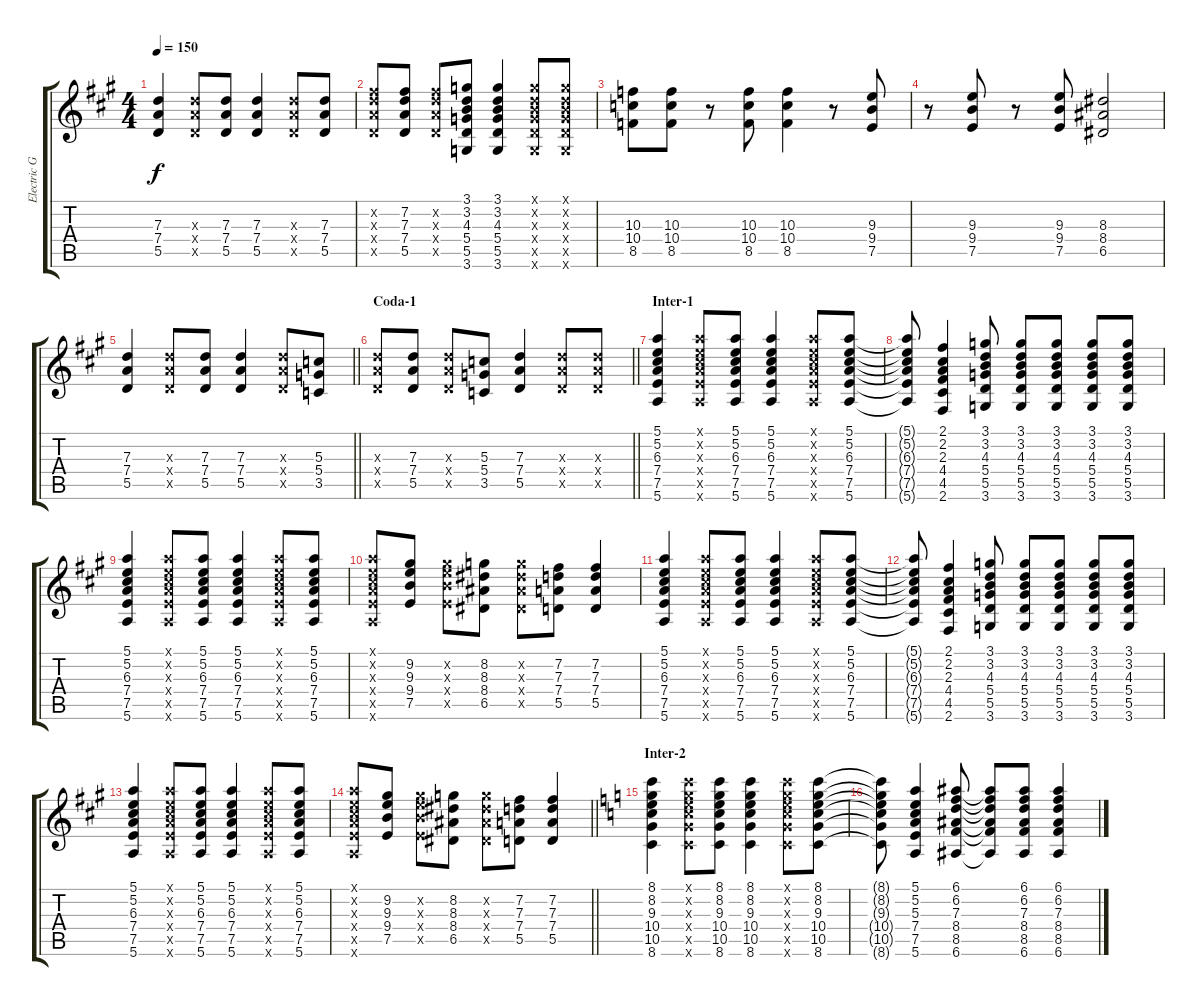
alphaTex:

\track ("Electric Guitar" "Electric G") {instrument overdrivenguitar}
\staff {score tabs}
\tuning (E4 B3 G3 D3 A2 E2) {hide}
\ts (4 4)
\tempo 150
\clef g2
\ks a
(7.3 7.4 5.5).4{dy f} (7.3{x} 7.4{x} 5.5{x}).8 (7.3 7.4 5.5).8 (7.3 7.4 5.5).4 (7.3{x} 7.4{x} 5.5{x}).8 (7.3 7.4 5.5).8 |
(7.2{x} 7.3{x} 7.4{x} 5.5{x}).8 (7.2 7.3 7.4 5.5).8 (7.2{x} 7.3{x} 7.4{x} 5.5{x}).8 (3.1 3.2 4.3 5.4 5.5 3.6).8 (3.1 3.2 4.3 5.4 5.5 3.6).4 (3.1{x} 3.2{x} 4.3{x} 5.4{x} 5.5{x} 3.6{x}).8 (3.1{x} 3.2{x} 4.3{x} 5.4{x} 5.5{x} 3.6{x}).8 |
(10.3 10.4 8.5).8 (10.3 10.4 8.5).8 r.8 (10.3 10.4 8.5).8 (10.3 10.4 8.5).4 r.8 (9.3 9.4 7.5).8 |
r.8 (9.3 9.4 7.5).8 r.8 (9.3 9.4 7.5).8 (8.3 8.4 6.5).2 |
\barLineRight lightlight
(7.3 7.4 5.5).4 (7.3{x} 7.4{x} 5.5{x}).8 (7.3 7.4 5.5).8 (7.3 7.4 5.5).4 (7.3{x} 7.4{x} 5.5{x}).8 (5.3 5.4 3.5).8 |
\section ("" "Coda-1")
\barLineRight lightlight
(7.3{x} 7.4{x} 5.5{x}).8 (7.3 7.4 5.5).8 (7.3{x} 7.4{x} 5.5{x}).8 (5.3 5.4 3.5).8 (7.3 7.4 5.5).4 (7.3{x} 7.4{x} 5.5{x}).8 (7.3{x} 7.4{x} 5.5{x}).8 |
\section ("" "Inter-1")
(5.1 5.2 6.3 7.4 7.5 5.6).4 (5.1{x} 5.2{x} 6.3{x} 7.4{x} 7.5{x} 5.6{x}).8 (5.1 5.2 6.3 7.4 7.5 5.6).8 (5.1 5.2 6.3 7.4 7.5 5.6).4 (5.1{x} 5.2{x} 6.3{x} 7.4{x} 7.5{x} 5.6{x}).8 (5.1 5.2 6.3 7.4 7.5 5.6).8 |
(5.1{t} 5.2{t} 6.3{t} 7.4{t} 7.5{t} 5.6{t}).8 (2.1 2.2 2.3 4.4 4.5 2.6).4 (3.1 3.2 4.3 5.4 5.5 3.6).8 (3.1 3.2 4.3 5.4 5.5 3.6).8 (3.1 3.2 4.3 5.4 5.5 3.6).8 (3.1 3.2 4.3 5.4 5.5 3.6).8 (3.1 3.2 4.3 5.4 5.5 3.6).8 |
(5.1 5.2 6.3 7.4 7.5 5.6).4 (5.1{x} 5.2{x} 6.3{x} 7.4{x} 7.5{x} 5.6{x}).8 (5.1 5.2 6.3 7.4 7.5 5.6).8 (5.1 5.2 6.3 7.4 7.5 5.6).4 (5.1{x} 5.2{x} 6.3{x} 7.4{x} 7.5{x} 5.6{x}).8 (5.1 5.2 6.3 7.4 7.5 5.6).8 |
(5.1{x} 5.2{x} 6.3{x} 7.4{x} 7.5{x} 5.6{x}).8 (9.2 9.3 9.4 7.5).8 (9.2{x} 9.3{x} 9.4{x} 7.5{x}).8 (8.2 8.3 8.4 6.5).8 (8.2{x} 8.3{x} 8.4{x} 6.5{x}).8 (7.2 7.3 7.4 5.5).8 (7.2 7.3 7.4 5.5).4 |
(5.1 5.2 6.3 7.4 7.5 5.6).4 (5.1{x} 5.2{x} 6.3{x} 7.4{x} 7.5{x} 5.6{x}).8 (5.1 5.2 6.3 7.4 7.5 5.6).8 (5.1 5.2 6.3 7.4 7.5 5.6).4 (5.1{x} 5.2{x} 6.3{x} 7.4{x} 7.5{x} 5.6{x}).8 (5.1 5.2 6.3 7.4 7.5 5.6).8 |
(5.1{t} 5.2{t} 6.3{t} 7.4{t} 7.5{t} 5.6{t}).8 (2.1 2.2 2.3 4.4 4.5 2.6).4 (3.1 3.2 4.3 5.4 5.5 3.6).8 (3.1 3.2 4.3 5.4 5.5 3.6).8 (3.1 3.2 4.3 5.4 5.5 3.6).8 (3.1 3.2 4.3 5.4 5.5 3.6).8 (3.1 3.2 4.3 5.4 5.5 3.6).8 |
(5.1 5.2 6.3 7.4 7.5 5.6).4 (5.1{x} 5.2{x} 6.3{x} 7.4{x} 7.5{x} 5.6{x}).8 (5.1 5.2 6.3 7.4 7.5 5.6).8 (5.1 5.2 6.3 7.4 7.5 5.6).4 (5.1{x} 5.2{x} 6.3{x} 7.4{x} 7.5{x} 5.6{x}).8 (5.1 5.2 6.3 7.4 7.5 5.6).8 |
\barLineRight lightlight
(5.1{x} 5.2{x} 6.3{x} 7.4{x} 7.5{x} 5.6{x}).8 (9.2 9.3 9.4 7.5).8 (9.2{x} 9.3{x} 9.4{x} 7.5{x}).8 (8.2 8.3 8.4 6.5).8 (8.2{x} 8.3{x} 8.4{x} 6.5{x}).8 (7.2 7.3 7.4 5.5).8 (7.2 7.3 7.4 5.5).4 |
\section ("" "Inter-2")
\ks c
(8.1 8.2 9.3 10.4 10.5 8.6).4 (8.1{x} 8.2{x} 9.3{x} 10.4{x} 10.5{x} 8.6{x}).8 (8.1 8.2 9.3 10.4 10.5 8.6).8 (8.1 8.2 9.3 10.4 10.5 8.6).4 (8.1{x} 8.2{x} 9.3{x} 10.4{x} 10.5{x} 8.6{x}).8 (8.1 8.2 9.3 10.4 10.5 8.6).8 |
(8.1{t} 8.2{t} 9.3{t} 10.4{t} 10.5{t} 8.6{t}).8 (5.1 5.2 5.3 7.4 7.5 5.6).4 (6.1 6.2 7.3 8.4 8.5 6.6).8 (6.1{t} 6.2{t} 7.3{t} 8.4{t} 8.5{t} 6.6{t}).8 (6.1 6.2 7.3 8.4 8.5 6.6).8 (6.1 6.2 7.3 8.4 8.5 6.6).4
